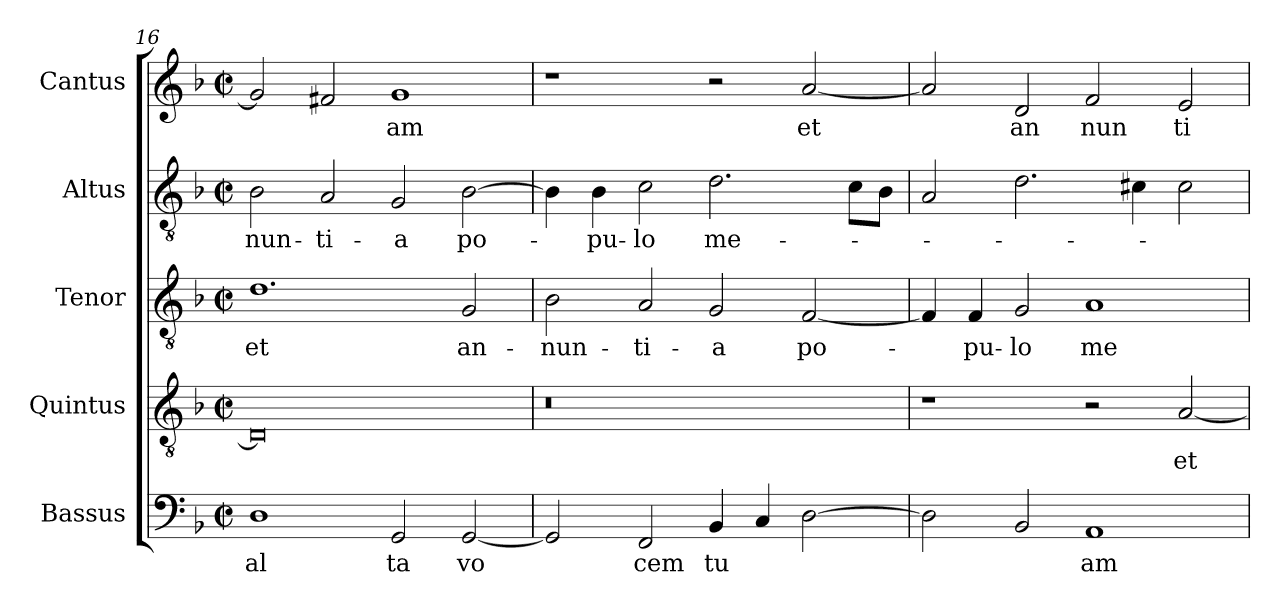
**kern	**text	**kern	**text	**kern	**text	**kern	**text	**kern	**text
*part5	*part5	*part4	*part4	*part3	*part3	*part2	*part2	*part1	*part1
*staff5	*staff5	*staff4	*staff4	*staff3	*staff3	*staff2	*staff2	*staff1	*staff1
*I"Bassus	*	*I"Quintus	*	*I"Tenor	*	*I"Altus	*	*I"Cantus	*
*clefF4	*	*clefGv2	*	*clefGv2	*	*clefGv2	*	*clefG2	*
*k[b-]	*	*k[b-]	*	*k[b-]	*	*k[b-]	*	*k[b-]	*
*F:	*	*F:	*	*F:	*	*F:	*	*F:	*
*M2/2	*	*M2/2	*	*M2/2	*	*M2/2	*	*M2/2	*
*met(c|)	*	*met(c|)	*	*met(c|)	*	*met(c|)	*	*met(c|)	*
=16	=16	=16	=16	=16	=16	=16	=16	=16	=16
!	!LO:LY:b:cj	!	!	!	!LO:LY:b:cj	!	!LO:LY:b:cj	!	!
1D	al	0D]	.	1.d	et	2B-\	-nun-	2g/]	.
!	!	!	!	!	!	!	!LO:LY:b:cj	!	!
.	.	.	.	.	.	2A/	-ti-	2f#/	.
!	!LO:LY:b:cj	!	!	!	!	!	!LO:LY:b:cj	!	!LO:LY:b:cj
2GG/	ta	.	.	.	.	2G/	-a	1g	am
!	!LO:LY:b:cj	!	!	!	!LO:LY:b:cj	!	!LO:LY:b:cj	!	!
[<2GG/	vo	.	.	2G/	an-	[>2B-\	po-	.	.
=17	=17	=17	=17	=17	=17	=17	=17	=17	=17
!	!	!	!	!	!LO:LY:b:cj	!	!	!	!
2GG/]	.	0r	.	2B-\	-nun-	4B-\]	.	1r	.
!	!	!	!	!	!	!	!LO:LY:b:cj	!	!
.	.	.	.	.	.	4B-\	-pu-	.	.
!	!LO:LY:b:cj	!	!	!	!LO:LY:b:cj	!	!LO:LY:b:cj	!	!
2FF/	cem	.	.	2A/	-ti-	2c\	-lo	.	.
!	!LO:LY:b:cj	!	!	!	!LO:LY:b:cj	!	!LO:LY:b	!	!
4BB-/	tu	.	.	2G/	-a	2.d\	me-	2r	.
4C/	.	.	.	.	.	.	.	.	.
!	!	!	!	!	!LO:LY:b:cj	!	!	!	!LO:LY:b:cj
[>2D\	.	.	.	[<2F/	po-	.	.	[<2a/	et
.	.	.	.	.	.	8c\L	.	.	.
.	.	.	.	.	.	8B-\J	.	.	.
=18	=18	=18	=18	=18	=18	=18	=18	=18	=18
2D\]	.	1r	.	4F/]	.	2A/	.	2a/]	.
!	!	!	!	!	!LO:LY:b:cj	!	!	!	!
.	.	.	.	4F/	-pu-	.	.	.	.
!	!	!	!	!	!LO:LY:b:cj	!	!	!	!LO:LY:b:cj
2BB-/	.	.	.	2G/	-lo	2.d\	.	2d/	an
!	!LO:LY:b:cj	!	!	!	!LO:LY:b:cj	!	!	!	!LO:LY:b:cj
1AA	am	2r	.	1A	me-	.	.	2f/	nun
.	.	.	.	.	.	4c#\	.	.	.
!	!	!	!LO:LY:b:cj	!	!	!	!	!	!LO:LY:b:cj
.	.	[<2A/	et	.	.	2c#\	.	2e/	ti
=	=	=	=	=	=	=	=	=	=
*-	*-	*-	*-	*-	*-	*-	*-	*-	*-
